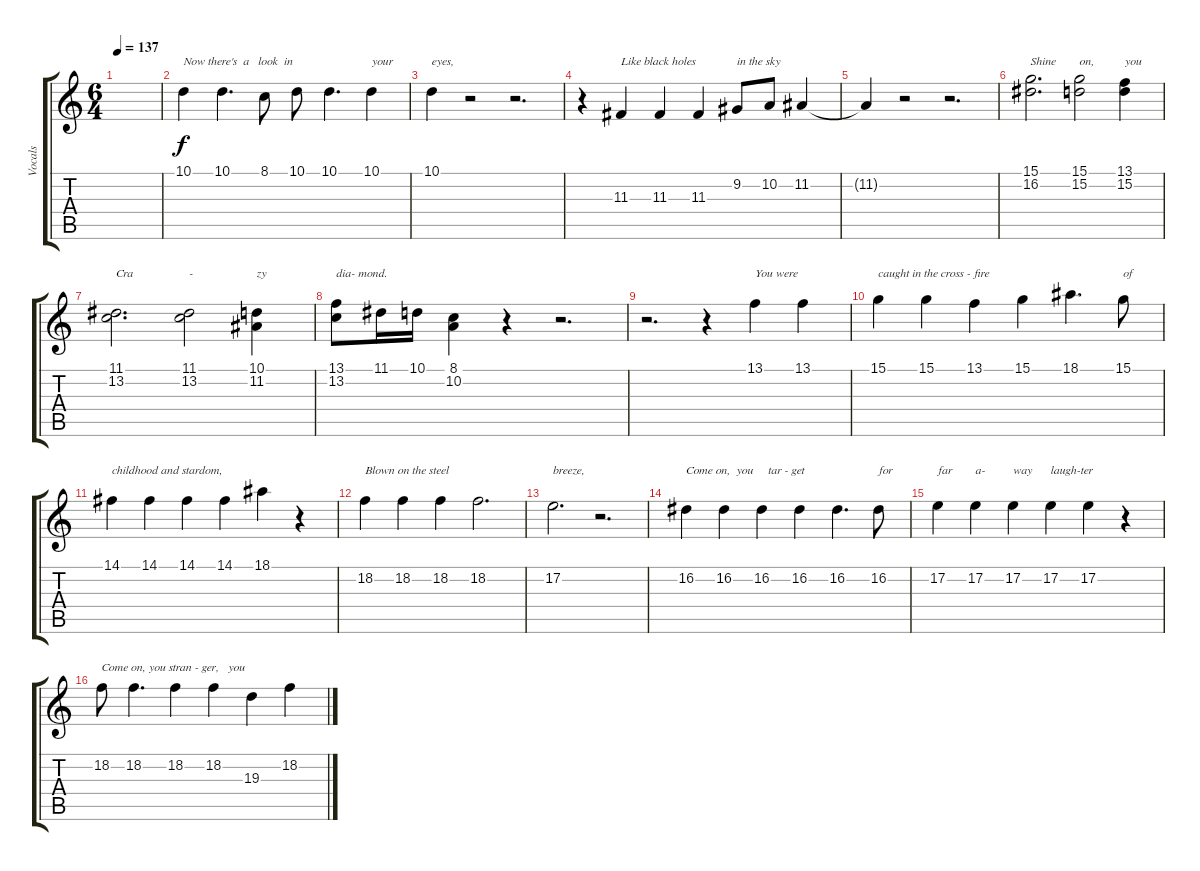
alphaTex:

\track ("Vocals" "Vocals") {instrument synthvoice}
\staff {score tabs}
\tuning (E4 B3 G3 D3 A2 E2) {hide}
\ts (6 4)
\tempo 137
\clef g2
\ks c
|
10.1.4{txt "Now there's  a   look  in  "} 10.1.4{d} 8.1.8 10.1.8 10.1.4{d} 10.1.4{txt "your"} |
10.1.4{txt "eyes,"} r.2 r.2{d} |
r.4 11.3.4{txt "Like black holes"} 11.3.4 11.3.4 9.2.8{txt "in the sky"} 10.2.8 11.2.4 |
11.2{t}.4 r.2 r.2{d} |
(15.1 16.2).2{d txt "Shine"} (15.1 15.2).2{txt "on,"} (13.1 15.2).4{txt "you"} |
(11.1 13.2).2{d txt "Cra"} (11.1 13.2).2{txt "-"} (10.1 11.2).4{txt "zy"} |
(13.1 13.2).8{txt "dia- mond."} 11.1.16 10.1.16 (8.1 10.2).4 r.4 r.2{d} |
r.2{d} r.4 13.1.4{txt "You were"} 13.1.4 |
15.1.4{txt "caught in the cross - fire"} 15.1.4 13.1.4 15.1.4 18.1.4{d} 15.1.8{txt "of"} |
14.1.4{txt "childhood and stardom,"} 14.1.4 14.1.4 14.1.4 18.1.4 r.4 |
18.2.4{txt "Blown on the steel"} 18.2.4 18.2.4 18.2.2{d} |
17.2.2{d txt "breeze,"} r.2{d} |
16.2.4{txt "Come on,  you     tar - get"} 16.2.4 16.2.4 16.2.4 16.2.4{d} 16.2.8{txt "for"} |
17.2.4{txt "far"} 17.2.4{txt "a-"} 17.2.4{txt "way"} 17.2.4{txt "laugh-ter"} 17.2.4 r.4 |
18.2.8{txt "Come on, you stran - ger,   you"} 18.2.4{d} 18.2.4 18.2.4 19.3.4 18.2.4
